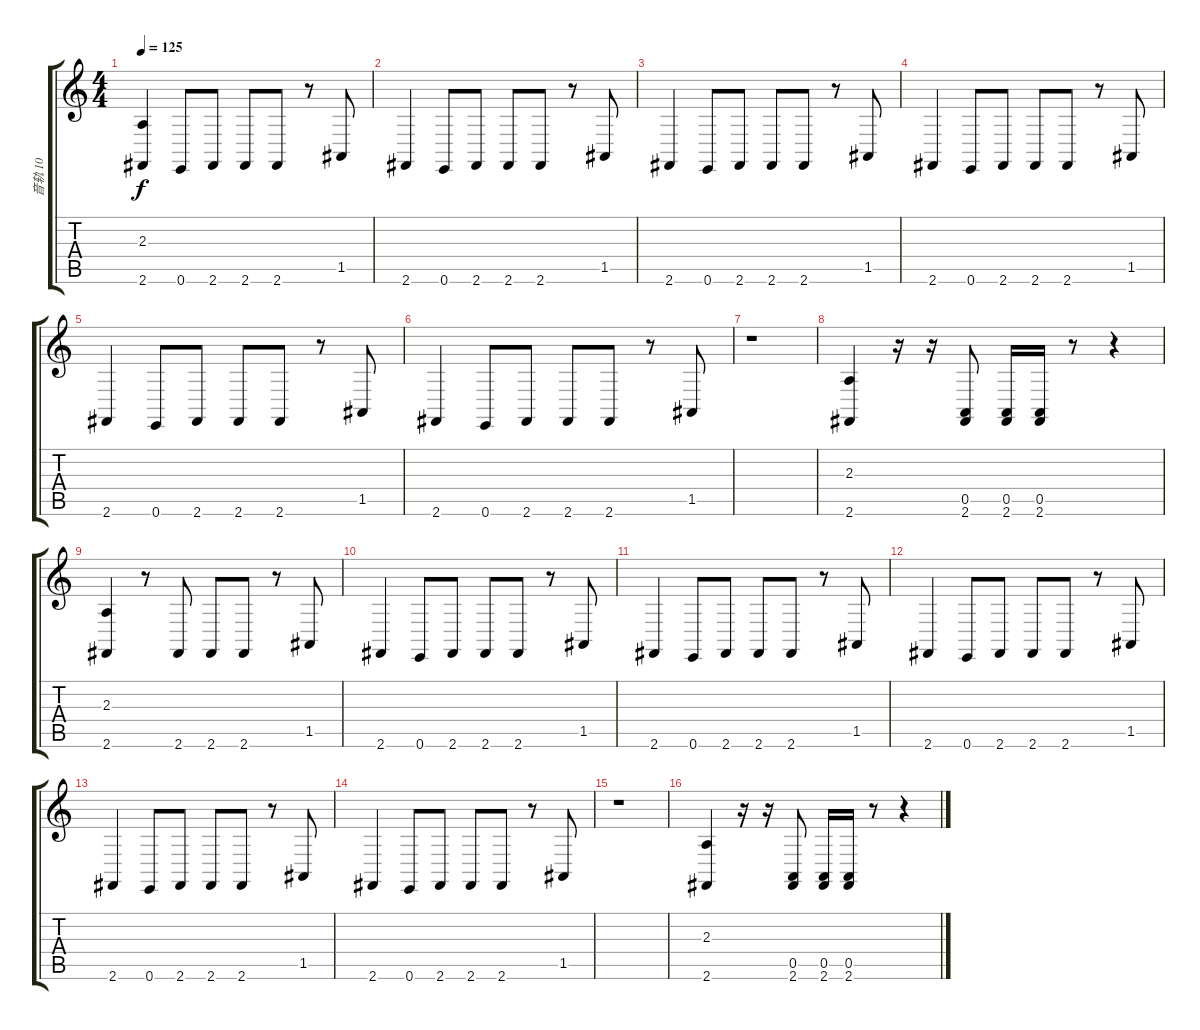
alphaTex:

\track ("音轨 10" "音轨 10") {instrument acousticgrandpiano}
\staff {score tabs}
\tuning (E4 B3 G3 D3 A2 E2) {hide}
\ts (4 4)
\tempo 125
\clef g2
\ks c
(2.3 2.6).4{dy f} 0.6.8 2.6.8 2.6.8 2.6.8 r.8 1.5.8 |
2.6.4 0.6.8 2.6.8 2.6.8 2.6.8 r.8 1.5.8 |
2.6.4 0.6.8 2.6.8 2.6.8 2.6.8 r.8 1.5.8 |
2.6.4 0.6.8 2.6.8 2.6.8 2.6.8 r.8 1.5.8 |
2.6.4 0.6.8 2.6.8 2.6.8 2.6.8 r.8 1.5.8 |
2.6.4 0.6.8 2.6.8 2.6.8 2.6.8 r.8 1.5.8 |
r.1 |
(2.3 2.6).4 r.16 r.16 (0.5 2.6).8 (0.5 2.6).16 (0.5 2.6).16 r.8 r.4 |
(2.3 2.6).4 r.8 2.6.8 2.6.8 2.6.8 r.8 1.5.8 |
2.6.4 0.6.8 2.6.8 2.6.8 2.6.8 r.8 1.5.8 |
2.6.4 0.6.8 2.6.8 2.6.8 2.6.8 r.8 1.5.8 |
2.6.4 0.6.8 2.6.8 2.6.8 2.6.8 r.8 1.5.8 |
2.6.4 0.6.8 2.6.8 2.6.8 2.6.8 r.8 1.5.8 |
2.6.4 0.6.8 2.6.8 2.6.8 2.6.8 r.8 1.5.8 |
r.1 |
(2.3 2.6).4 r.16 r.16 (0.5 2.6).8 (0.5 2.6).16 (0.5 2.6).16 r.8 r.4
